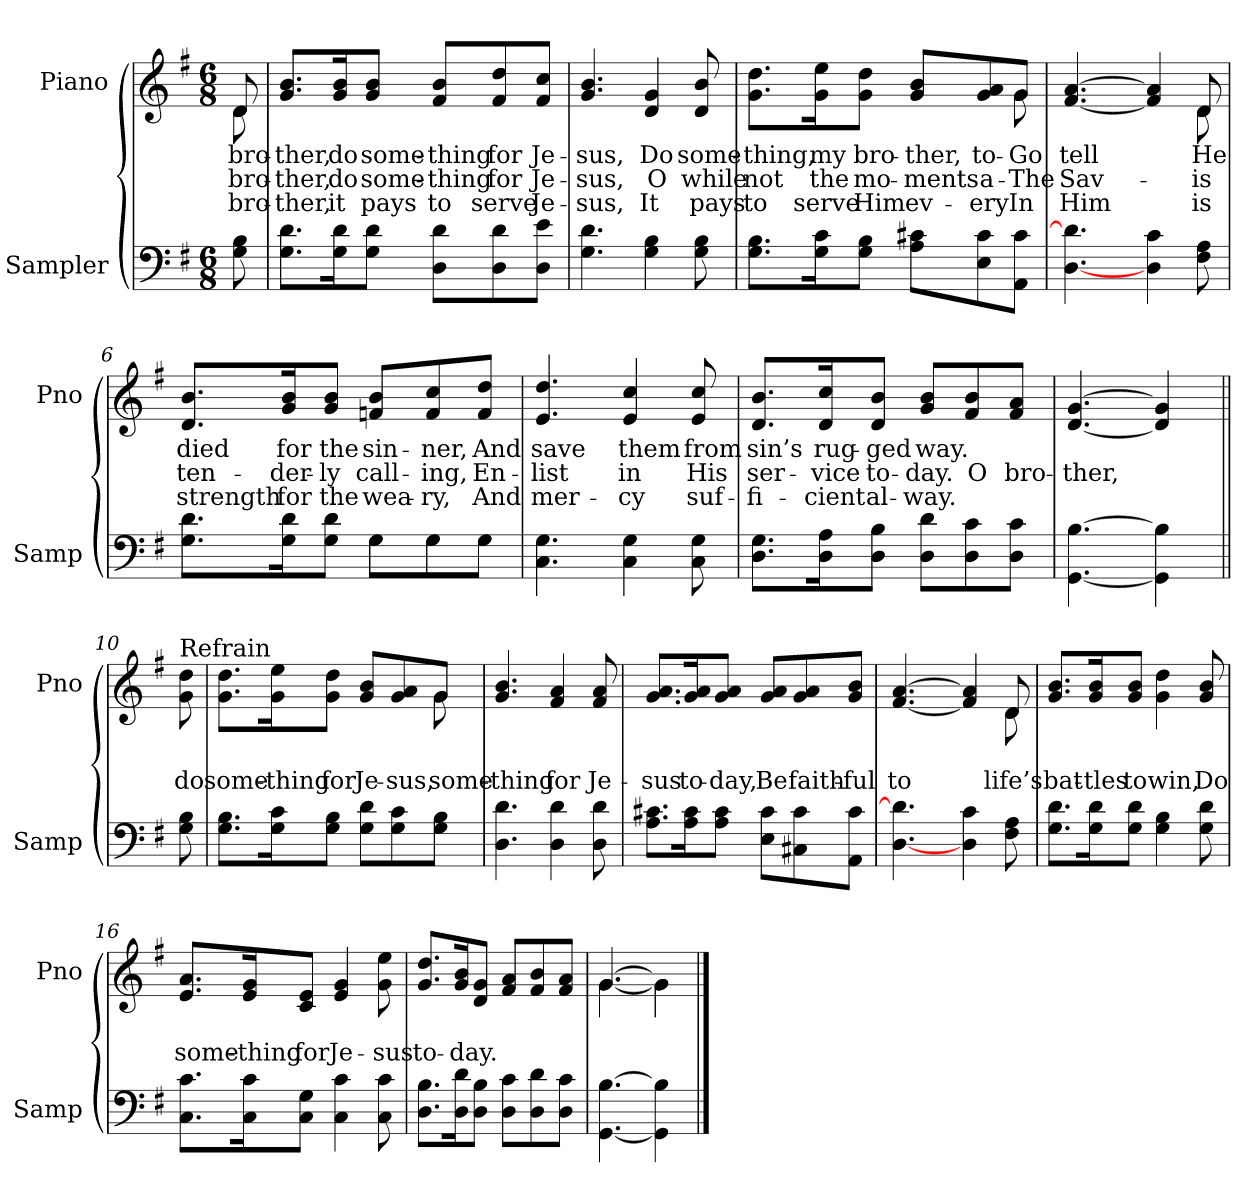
**kern	**kern	**text	**text	**text
*part2	*part1	*part1	*part1	*part1
*staff2	*staff1	*staff1	*staff1	*staff1
*I"Sampler	*I"Piano	*	*	*
*I'Samp	*I'Pno	*	*	*
*clefF4	*clefG2	*	*	*
*k[f#]	*k[f#]	*	*	*
*G:	*G:	*	*	*
*M6/8	*M6/8	*	*	*
=1	=1	=1	=1	=1
*	*^	*	*	*
8G 8B	8d/	8d	bro-	bro-	bro-
*	*v	*v	*	*	*
=2	=2	=2	=2	=2
8.G\ 8.d\L	8.g/ 8.b/L	-ther,	-ther,	-ther,
16G\ 16d\K	16g/ 16b/K	do	do	it
8G\ 8d\J	8g/ 8b/J	some-	some-	pays
8D\ 8d\L	8f#/ 8b/L	-thing	-thing	to
8D\ 8d\	8f#/ 8dd/	for	for	serve
8D\ 8e\J	8f#/ 8cc/J	Je-	Je-	Je-
=3	=3	=3	=3	=3
4.G 4.d	4.g 4.b	-sus,	-sus,	-sus,
4G 4B	4d 4g	Do	O	It
8G 8B	8d 8b	some-	while	pays
=4	=4	=4	=4	=4
*	*^	*	*	*
8.G\ 8.B\L	8.g\ 8.dd\L	8ryy	-thing,	not	to
*	*v	*v	*	*	*
16G\ 16c\K	16g\ 16ee\K	my	the	serve
8G\ 8B\J	8g\ 8dd\J	bro-	mo-	Him
8A\ 8c#X\L	8g/ 8b/L	-ther,	-ments	ev-
8E\ 8c#\	8g/ 8a/	to-	a-	-ery
*	*^	*	*	*
8AA\ 8c#\J	8g/J	8g	Go	The	In
=5	=5	=5	=5	=5	=5
[4.D 4.d]	[4.f# [4.a	8ryy	tell	Sav-	Him
*	*v	*v	*	*	*
4D 4c	4f#] 4a]	.	.	.
*	*^	*	*	*
8F# 8A	8d/	8d	He	is	is
*	*v	*v	*	*	*
=6	=6	=6	=6	=6
*^	*	*	*	*
8.G\ 8.d\L	4.ryy	8.d/ 8.b/L	died	ten-	strength
16G\ 16d\K	.	16g/ 16b/K	for	-der-	for
8G\ 8d\J	.	8g/ 8b/J	the	-ly	the
8G\L	8G\L	8fn/ 8b/L	sin-	call-	wea-
8G\	8G\	8f/ 8cc/	-ner,	-ing,	-ry,
8G\J	8G\J	8f/ 8dd/J	And	En-	And
*v	*v	*	*	*	*
=7	=7	=7	=7	=7
4.C 4.G	4.e 4.dd	save	-list	mer-
4C 4G	4e 4cc	them	in	-cy
8C 8G	8e 8cc	from	His	suf-
=8	=8	=8	=8	=8
8.D\ 8.G\L	8.d/ 8.b/L	sin’s	ser-	-fi-
16D\ 16A\K	16d/ 16cc/K	rug-	-vice	-cient
8D\ 8B\J	8d/ 8b/J	-ged	to-	al-
8D\ 8d\L	8g/ 8b/L	way.	-day.	-way.
8D\ 8c\	8f#/ 8b/	.	O	.
8D\ 8c\J	8f#/ 8a/J	.	bro-	.
=9	=9	=9	=9	=9
[4.GG [4.B	[4.d [4.g	.	-ther,	.
4GG] 4B]	4d] 4g]	.	.	.
=10||	=10||	=10||	=10||	=10||
!	!LO:TX:t=Refrain	!	!	!
8G 8B	8g 8dd	.	do	.
=11	=11	=11	=11	=11
*	*^	*	*	*
8.G\ 8.B\L	8.g\ 8.dd\L	8ryy	.	some-	.
*	*v	*v	*	*	*
16G\ 16c\K	16g\ 16ee\K	.	-thing	.
8G\ 8B\J	8g\ 8dd\J	.	for	.
8G\ 8d\L	8g/ 8b/L	.	Je-	.
8G\ 8c\	8g/ 8a/	.	-sus,	.
*	*^	*	*	*
8G\ 8B\J	8g/J	8g	.	some-	.
*	*v	*v	*	*	*
=12	=12	=12	=12	=12
4.D 4.d	4.g 4.b	.	-thing	.
4D 4d	4f# 4a	.	for	.
8D 8d	8f# 8a	.	Je-	.
=13	=13	=13	=13	=13
8.A\ 8.c#X\L	8.g/ 8.a/L	.	-sus	.
16A\ 16c#\K	16g/ 16a/K	.	to-	.
8A\ 8c#\J	8g/ 8a/J	.	-day,	.
8E\ 8c#\L	8g/ 8a/L	.	Be	.
8C#X\ 8c#\	8g/ 8a/	.	faith-	.
8AA\ 8c#\J	8g/ 8b/J	.	-ful	.
=14	=14	=14	=14	=14
*	*^	*	*	*
[4.D 4.d]	[4.f# [4.a	8ryy	.	to	.
*	*v	*v	*	*	*
4D 4c	4f#] 4a]	.	.	.
*	*^	*	*	*
8F# 8A	8d/	8d	.	life’s	.
*	*v	*v	*	*	*
=15	=15	=15	=15	=15
8.G\ 8.d\L	8.g/ 8.b/L	.	bat-	.
16G\ 16d\K	16g/ 16b/K	.	-tles	.
8G\ 8d\J	8g/ 8b/J	.	to	.
4G 4B	4g 4dd	.	win,	.
8G 8d	8g 8b	.	Do	.
=16	=16	=16	=16	=16
8.C\ 8.c\L	8.e/ 8.a/L	.	some-	.
16C\ 16c\K	16e/ 16g/K	.	-thing	.
8C\ 8G\J	8c/ 8e/J	.	for	.
4C 4c	4e 4g	.	Je-	.
8C 8c	8g 8ee	.	-sus	.
=17	=17	=17	=17	=17
8.D\ 8.B\L	8.g/ 8.dd/L	.	to-	.
16D\ 16d\K	16g/ 16b/K	.	-day.	.
8D\ 8B\J	8d/ 8g/J	.	.	.
8D\ 8c\L	8f#/ 8a/L	.	.	.
8D\ 8d\	8f#/ 8b/	.	.	.
8D\ 8c\J	8f#/ 8a/J	.	.	.
=18	=18	=18	=18	=18
*	*^	*	*	*
[4.GG [4.B	[4.g/	[4.g	.	.	.
4GG] 4B]	4g\]	4g]	.	.	.
*	*v	*v	*	*	*
==	==	==	==	==
*-	*-	*-	*-	*-
